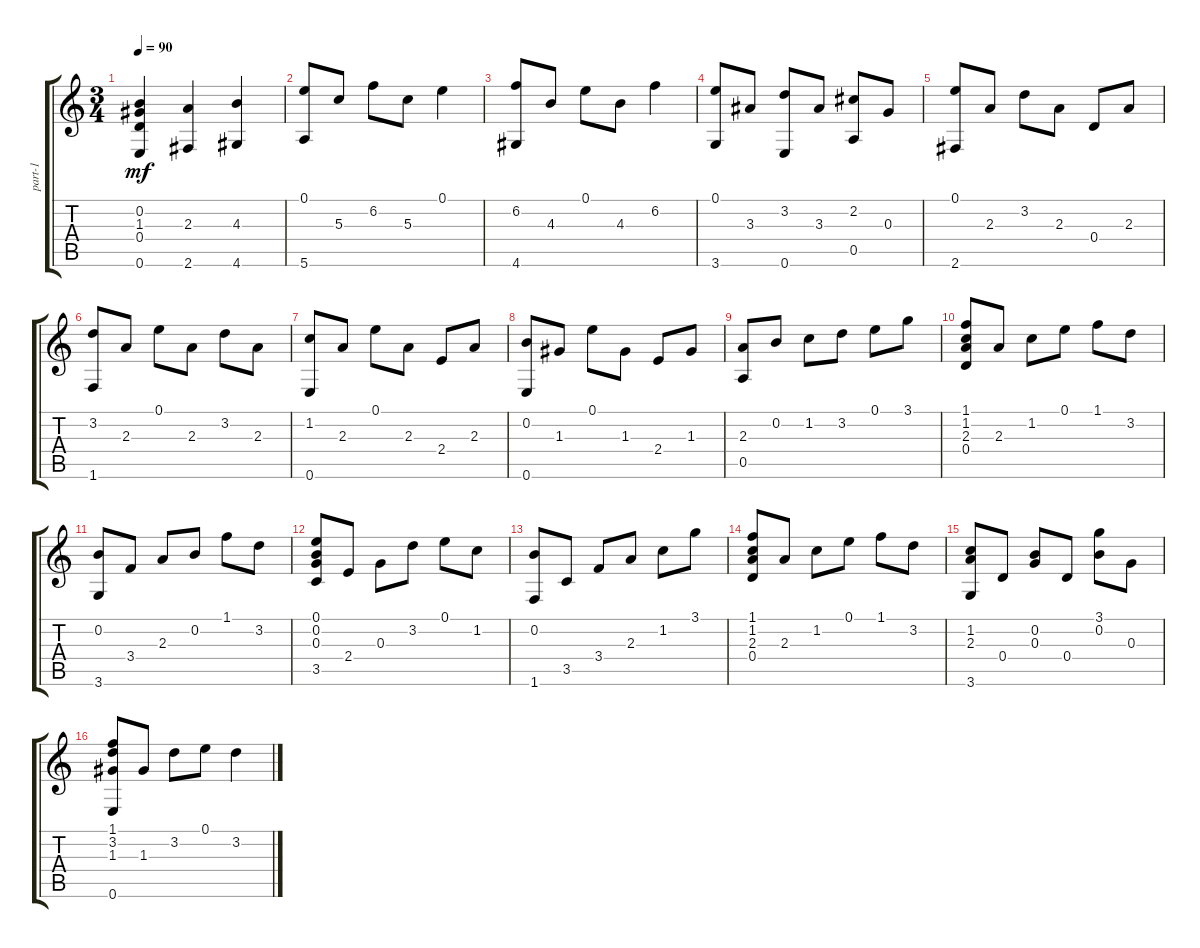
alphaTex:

\track ("part-1" "part-1") {instrument acousticguitarnylon}
\staff {score tabs}
\tuning (E4 B3 G3 D3 A2 E2) {hide}
\ts (3 4)
\tempo 90
\clef g2
\ks c
(0.2 1.3 0.4 0.6).4{dy mf} (2.3 2.6).4 (4.3 4.6).4 |
(0.1 5.6).8 5.3.8 6.2.8 5.3.8 0.1.4 |
(6.2 4.6).8 4.3.8 0.1.8 4.3.8 6.2.4 |
(0.1 3.6).8 3.3.8 (3.2 0.6).8 3.3.8 (2.2 0.5).8 0.3.8 |
(0.1 2.6).8 2.3.8 3.2.8 2.3.8 0.4.8 2.3.8 |
(3.2 1.6).8 2.3.8 0.1.8 2.3.8 3.2.8 2.3.8 |
(1.2 0.6).8 2.3.8 0.1.8 2.3.8 2.4.8 2.3.8 |
(0.2 0.6).8 1.3.8 0.1.8 1.3.8 2.4.8 1.3.8 |
(2.3 0.5).8 0.2.8 1.2.8 3.2.8 0.1.8 3.1.8 |
(1.1 1.2 2.3 0.4).8 2.3.8 1.2.8 0.1.8 1.1.8 3.2.8 |
(0.2 3.6).8 3.4.8 2.3.8 0.2.8 1.1.8 3.2.8 |
(0.1 0.2 0.3 3.5).8 2.4.8 0.3.8 3.2.8 0.1.8 1.2.8 |
(0.2 1.6).8 3.5.8 3.4.8 2.3.8 1.2.8 3.1.8 |
(1.1 1.2 2.3 0.4).8 2.3.8 1.2.8 0.1.8 1.1.8 3.2.8 |
(1.2 2.3 3.6).8 0.4.8 (0.2 0.3).8 0.4.8 (3.1 0.2).8 0.3.8 |
(1.1 3.2 1.3 0.6).8 1.3.8 3.2.8 0.1.8 3.2.4
